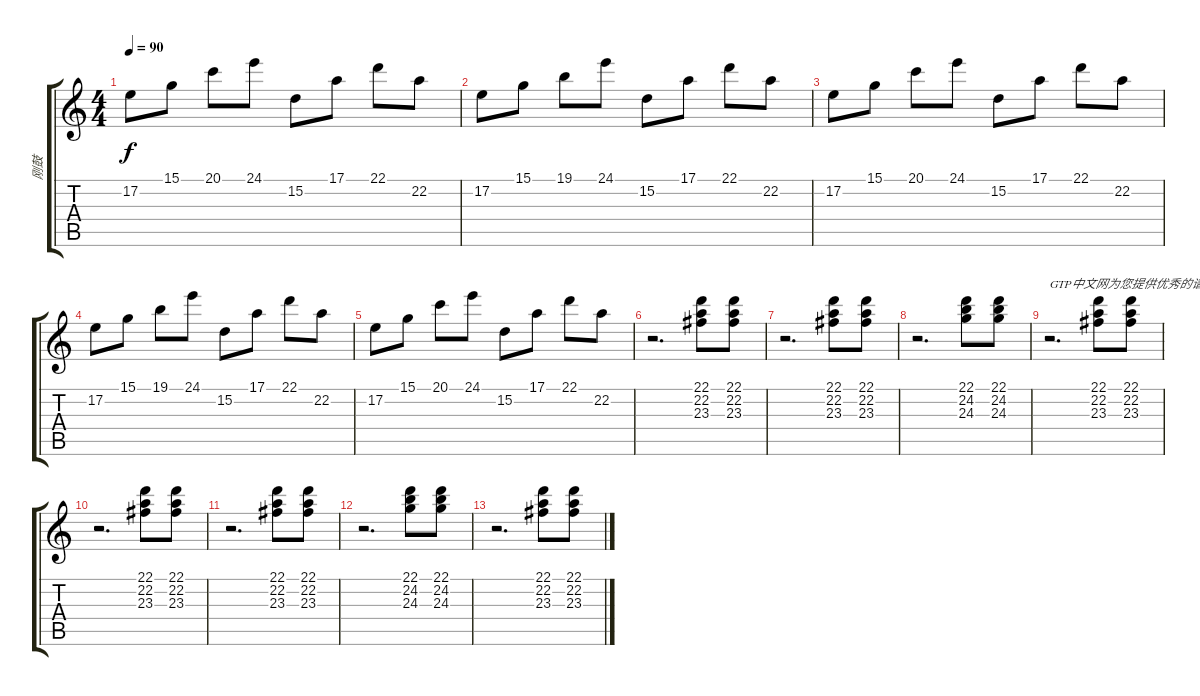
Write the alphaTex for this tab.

\track ("刚鼓" "刚鼓") {instrument steeldrums}
\staff {score tabs}
\tuning (E4 B3 G3 D3 A2 E2) {hide}
\ts (4 4)
\tempo 90
\clef g2
\ks c
17.2.8{dy f} 15.1.8 20.1.8 24.1.8 15.2.8 17.1.8 22.1.8 22.2.8 |
17.2.8 15.1.8 19.1.8 24.1.8 15.2.8 17.1.8 22.1.8 22.2.8 |
17.2.8 15.1.8 20.1.8 24.1.8 15.2.8 17.1.8 22.1.8 22.2.8 |
17.2.8 15.1.8 19.1.8 24.1.8 15.2.8 17.1.8 22.1.8 22.2.8 |
17.2.8 15.1.8 20.1.8 24.1.8 15.2.8 17.1.8 22.1.8 22.2.8 |
r.2{d} (22.1 22.2 23.3).8 (22.1 22.2 23.3).8 |
r.2{d} (22.1 22.2 23.3).8 (22.1 22.2 23.3).8 |
r.2{d} (22.1 24.2 24.3).8 (22.1 24.2 24.3).8 |
r.2{d txt "GTP中文网为您提供优秀的谱子"} (22.1 22.2 23.3).8 (22.1 22.2 23.3).8 |
r.2{d} (22.1 22.2 23.3).8 (22.1 22.2 23.3).8 |
r.2{d} (22.1 22.2 23.3).8 (22.1 22.2 23.3).8 |
r.2{d} (22.1 24.2 24.3).8 (22.1 24.2 24.3).8 |
r.2{d} (22.1 22.2 23.3).8 (22.1 22.2 23.3).8
